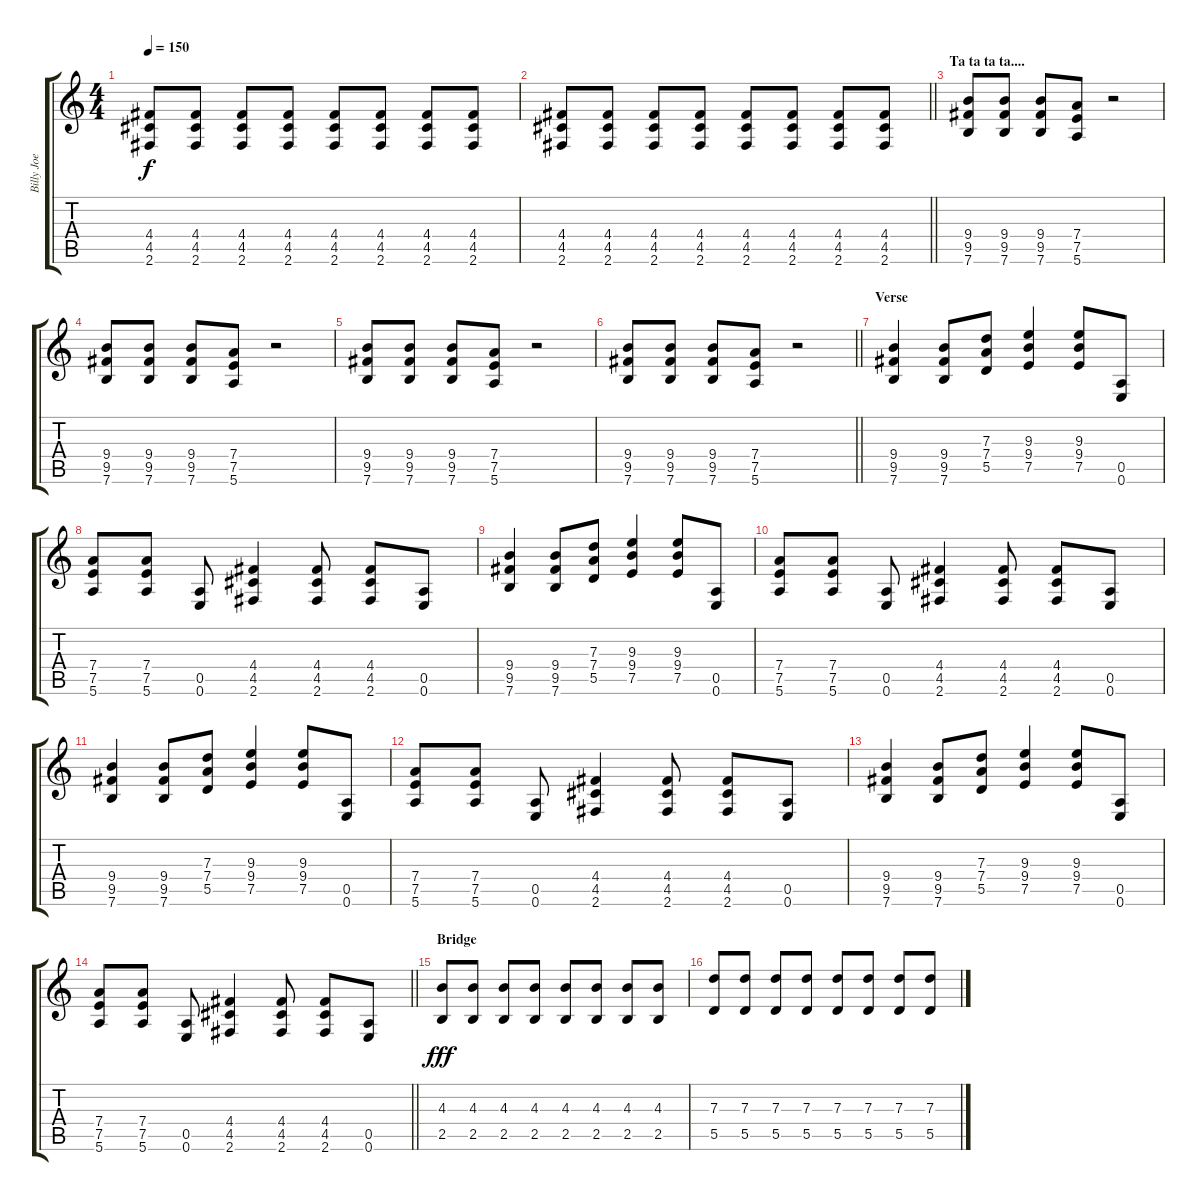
\track ("Billy Joe" "Billy Joe") {instrument distortionguitar}
\staff {score tabs}
\tuning (E4 B3 G3 D3 A2 E2) {hide}
\ts (4 4)
\tempo 150
\clef g2
\ks c
(4.4 4.5 2.6).8{dy f} (4.4 4.5 2.6).8 (4.4 4.5 2.6).8 (4.4 4.5 2.6).8 (4.4 4.5 2.6).8 (4.4 4.5 2.6).8 (4.4 4.5 2.6).8 (4.4 4.5 2.6).8 |
\barLineRight lightlight
(4.4 4.5 2.6).8 (4.4 4.5 2.6).8 (4.4 4.5 2.6).8 (4.4 4.5 2.6).8 (4.4 4.5 2.6).8 (4.4 4.5 2.6).8 (4.4 4.5 2.6).8 (4.4 4.5 2.6).8 |
\section ("" "Ta ta ta ta....")
(9.4 9.5 7.6).8 (9.4 9.5 7.6).8 (9.4 9.5 7.6).8 (7.4 7.5 5.6).8 r.2 |
(9.4 9.5 7.6).8 (9.4 9.5 7.6).8 (9.4 9.5 7.6).8 (7.4 7.5 5.6).8 r.2 |
(9.4 9.5 7.6).8 (9.4 9.5 7.6).8 (9.4 9.5 7.6).8 (7.4 7.5 5.6).8 r.2 |
\barLineRight lightlight
(9.4 9.5 7.6).8 (9.4 9.5 7.6).8 (9.4 9.5 7.6).8 (7.4 7.5 5.6).8 r.2 |
\section ("" "Verse")
(9.4 9.5 7.6).4 (9.4 9.5 7.6).8 (7.3 7.4 5.5).8 (9.3 9.4 7.5).4 (9.3 9.4 7.5).8 (0.5 0.6).8 |
(7.4 7.5 5.6).8 (7.4 7.5 5.6).8 (0.5 0.6).8 (4.4 4.5 2.6).4 (4.4 4.5 2.6).8 (4.4 4.5 2.6).8 (0.5 0.6).8 |
(9.4 9.5 7.6).4 (9.4 9.5 7.6).8 (7.3 7.4 5.5).8 (9.3 9.4 7.5).4 (9.3 9.4 7.5).8 (0.5 0.6).8 |
(7.4 7.5 5.6).8 (7.4 7.5 5.6).8 (0.5 0.6).8 (4.4 4.5 2.6).4 (4.4 4.5 2.6).8 (4.4 4.5 2.6).8 (0.5 0.6).8 |
(9.4 9.5 7.6).4 (9.4 9.5 7.6).8 (7.3 7.4 5.5).8 (9.3 9.4 7.5).4 (9.3 9.4 7.5).8 (0.5 0.6).8 |
(7.4 7.5 5.6).8 (7.4 7.5 5.6).8 (0.5 0.6).8 (4.4 4.5 2.6).4 (4.4 4.5 2.6).8 (4.4 4.5 2.6).8 (0.5 0.6).8 |
(9.4 9.5 7.6).4 (9.4 9.5 7.6).8 (7.3 7.4 5.5).8 (9.3 9.4 7.5).4 (9.3 9.4 7.5).8 (0.5 0.6).8 |
\barLineRight lightlight
(7.4 7.5 5.6).8 (7.4 7.5 5.6).8 (0.5 0.6).8 (4.4 4.5 2.6).4 (4.4 4.5 2.6).8 (4.4 4.5 2.6).8 (0.5 0.6).8 |
\section ("" "Bridge")
(4.3 2.5).8{dy fff} (4.3 2.5).8 (4.3 2.5).8 (4.3 2.5).8 (4.3 2.5).8 (4.3 2.5).8 (4.3 2.5).8 (4.3 2.5).8 |
(7.3 5.5).8 (7.3 5.5).8 (7.3 5.5).8 (7.3 5.5).8 (7.3 5.5).8 (7.3 5.5).8 (7.3 5.5).8 (7.3 5.5).8
